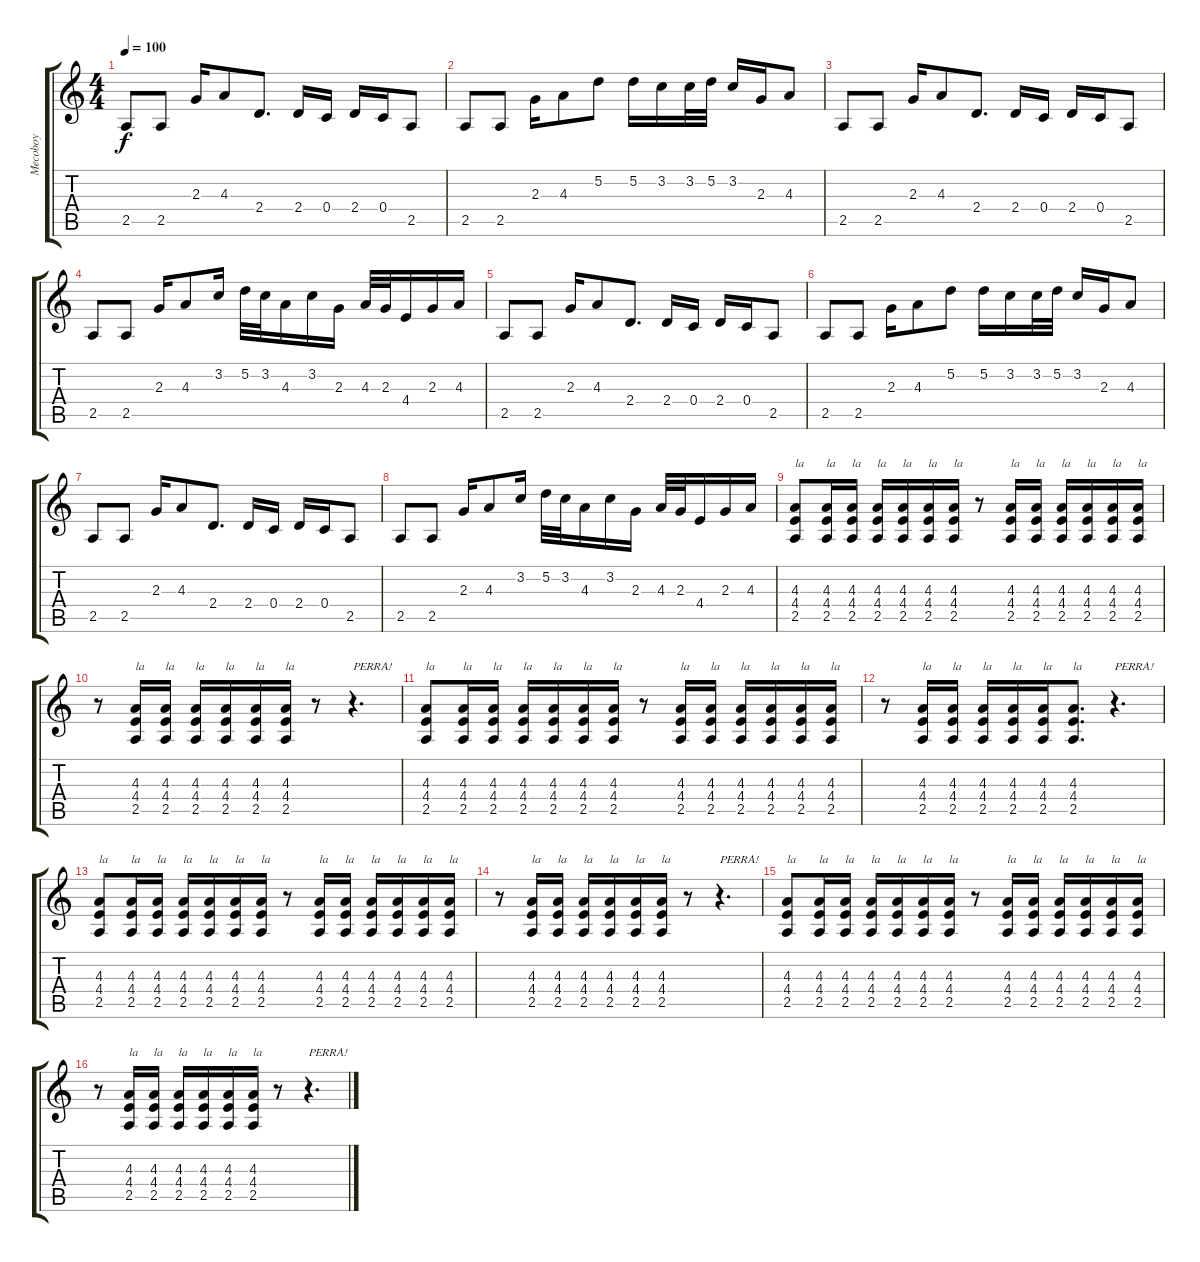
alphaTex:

\track ("Mecoboy" "Mecoboy") {instrument distortionguitar}
\staff {score tabs}
\tuning (D4 A3 F3 C3 G2 C2) {hide}
\ts (4 4)
\tempo 100
\clef g2
\ks c
2.5.8{dy f balance 16 instrument distortionguitar} 2.5.8 2.3.16 4.3.8 2.4.8{d} 2.4.16 0.4.16 2.4.16 0.4.16 2.5.8 |
2.5.8 2.5.8 2.3.16 4.3.8 5.2.8 5.2.16 3.2.16 3.2.32 5.2.32 3.2.16 2.3.16 4.3.8 |
2.5.8 2.5.8 2.3.16 4.3.8 2.4.8{d} 2.4.16 0.4.16 2.4.16 0.4.16 2.5.8 |
2.5.8 2.5.8 2.3.16 4.3.8 3.2.16 5.2.32 3.2.32 4.3.16 3.2.16 2.3.16 4.3.32 2.3.32 4.4.16 2.3.16 4.3.16 |
2.5.8{balance 16 instrument distortionguitar} 2.5.8 2.3.16 4.3.8 2.4.8{d} 2.4.16 0.4.16 2.4.16 0.4.16 2.5.8 |
2.5.8 2.5.8 2.3.16 4.3.8 5.2.8 5.2.16 3.2.16 3.2.32 5.2.32 3.2.16 2.3.16 4.3.8 |
2.5.8 2.5.8 2.3.16 4.3.8 2.4.8{d} 2.4.16 0.4.16 2.4.16 0.4.16 2.5.8 |
2.5.8 2.5.8 2.3.16 4.3.8 3.2.16 5.2.32 3.2.32 4.3.16 3.2.16 2.3.16 4.3.32 2.3.32 4.4.16 2.3.16 4.3.16 |
(4.3 4.4 2.5).8{txt "la" balance 16} (4.3 4.4 2.5).16{txt "la"} (4.3 4.4 2.5).16{txt "la"} (4.3 4.4 2.5).16{txt "la"} (4.3 4.4 2.5).16{txt "la"} (4.3 4.4 2.5).16{txt "la"} (4.3 4.4 2.5).16{txt "la"} r.8 (4.3 4.4 2.5).16{txt "la"} (4.3 4.4 2.5).16{txt "la"} (4.3 4.4 2.5).16{txt "la"} (4.3 4.4 2.5).16{txt "la"} (4.3 4.4 2.5).16{txt "la"} (4.3 4.4 2.5).16{txt "la"} |
r.8 (4.3 4.4 2.5).16{txt "la"} (4.3 4.4 2.5).16{txt "la"} (4.3 4.4 2.5).16{txt "la"} (4.3 4.4 2.5).16{txt "la"} (4.3 4.4 2.5).16{txt "la"} (4.3 4.4 2.5).16{txt "la"} r.8 r.4{d txt "PERRA!"} |
(4.3 4.4 2.5).8{txt "la"} (4.3 4.4 2.5).16{txt "la"} (4.3 4.4 2.5).16{txt "la"} (4.3 4.4 2.5).16{txt "la"} (4.3 4.4 2.5).16{txt "la"} (4.3 4.4 2.5).16{txt "la"} (4.3 4.4 2.5).16{txt "la"} r.8 (4.3 4.4 2.5).16{txt "la"} (4.3 4.4 2.5).16{txt "la"} (4.3 4.4 2.5).16{txt "la"} (4.3 4.4 2.5).16{txt "la"} (4.3 4.4 2.5).16{txt "la"} (4.3 4.4 2.5).16{txt "la"} |
r.8 (4.3 4.4 2.5).16{txt "la"} (4.3 4.4 2.5).16{txt "la"} (4.3 4.4 2.5).16{txt "la"} (4.3 4.4 2.5).16{txt "la"} (4.3 4.4 2.5).16{txt "la"} (4.3 4.4 2.5).8{d txt "la"} r.4{d txt "PERRA!"} |
(4.3 4.4 2.5).8{txt "la"} (4.3 4.4 2.5).16{txt "la"} (4.3 4.4 2.5).16{txt "la"} (4.3 4.4 2.5).16{txt "la"} (4.3 4.4 2.5).16{txt "la"} (4.3 4.4 2.5).16{txt "la"} (4.3 4.4 2.5).16{txt "la"} r.8 (4.3 4.4 2.5).16{txt "la"} (4.3 4.4 2.5).16{txt "la"} (4.3 4.4 2.5).16{txt "la"} (4.3 4.4 2.5).16{txt "la"} (4.3 4.4 2.5).16{txt "la"} (4.3 4.4 2.5).16{txt "la"} |
r.8 (4.3 4.4 2.5).16{txt "la"} (4.3 4.4 2.5).16{txt "la"} (4.3 4.4 2.5).16{txt "la"} (4.3 4.4 2.5).16{txt "la"} (4.3 4.4 2.5).16{txt "la"} (4.3 4.4 2.5).16{txt "la"} r.8 r.4{d txt "PERRA!"} |
(4.3 4.4 2.5).8{txt "la"} (4.3 4.4 2.5).16{txt "la"} (4.3 4.4 2.5).16{txt "la"} (4.3 4.4 2.5).16{txt "la"} (4.3 4.4 2.5).16{txt "la"} (4.3 4.4 2.5).16{txt "la"} (4.3 4.4 2.5).16{txt "la"} r.8 (4.3 4.4 2.5).16{txt "la"} (4.3 4.4 2.5).16{txt "la"} (4.3 4.4 2.5).16{txt "la"} (4.3 4.4 2.5).16{txt "la"} (4.3 4.4 2.5).16{txt "la"} (4.3 4.4 2.5).16{txt "la"} |
r.8 (4.3 4.4 2.5).16{txt "la"} (4.3 4.4 2.5).16{txt "la"} (4.3 4.4 2.5).16{txt "la"} (4.3 4.4 2.5).16{txt "la"} (4.3 4.4 2.5).16{txt "la"} (4.3 4.4 2.5).16{txt "la"} r.8 r.4{d txt "PERRA!"}
